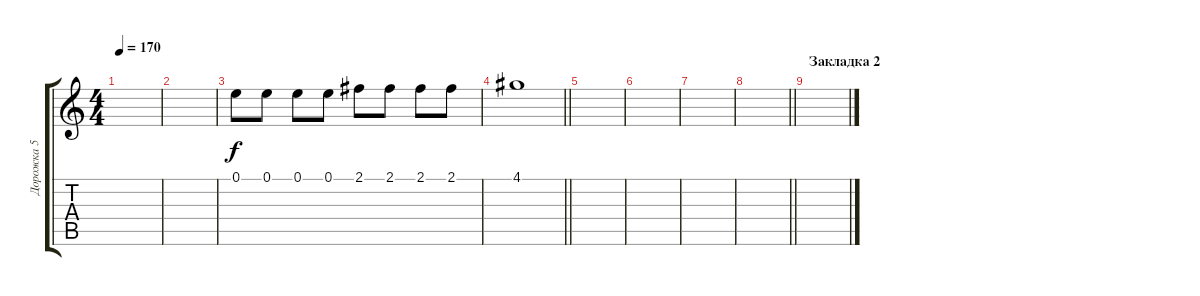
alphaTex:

\track ("Дорожка 5" "Дорожка 5") {instrument overdrivenguitar}
\staff {score tabs}
\tuning (E4 B3 G3 D3 A2 E2) {hide}
\ts (4 4)
\tempo 170
\clef g2
\ks c
|
|
0.1.8 0.1.8 0.1.8 0.1.8 2.1.8 2.1.8 2.1.8 2.1.8 |
\barLineRight lightlight
4.1.1 |
|
|
|
\barLineRight lightlight
|
\section ("" "Закладка 2")
